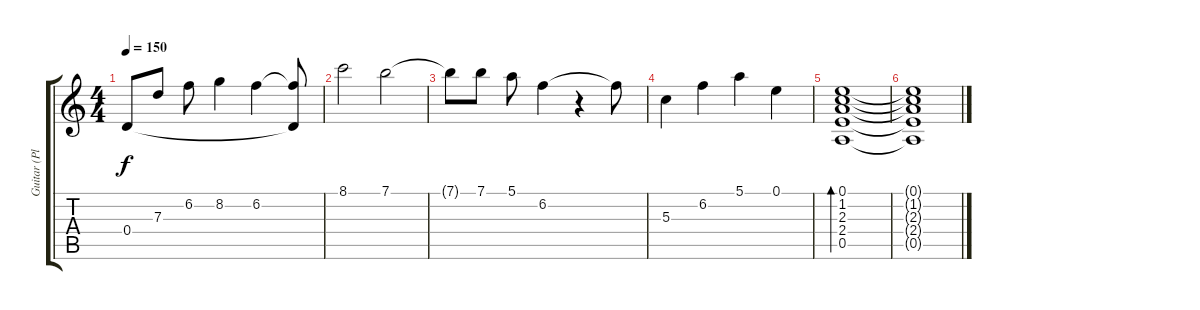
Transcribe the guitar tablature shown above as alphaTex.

\track ("Guitar (Plagy)" "Guitar (Pl") {instrument electricguitarjazz}
\staff {score tabs}
\tuning (E4 B3 G3 D3 A2 E2) {hide}
\ts (4 4)
\tempo 150
\clef g2
\ks c
0.4.8{dy f} 7.3.8 6.2.8 8.2.4 6.2.4 (6.2{t} 0.4{t}).8 |
8.1.2 7.1.2 |
7.1{t}.8 7.1.8 5.1.8 6.2.4 r.4 6.2{t}.8 |
5.3.4 6.2.4 5.1.4 0.1.4 |
(0.1 1.2 2.3 2.4 0.5).1{bd 480} |
(0.1{t} 1.2{t} 2.3{t} 2.4{t} 0.5{t}).1
